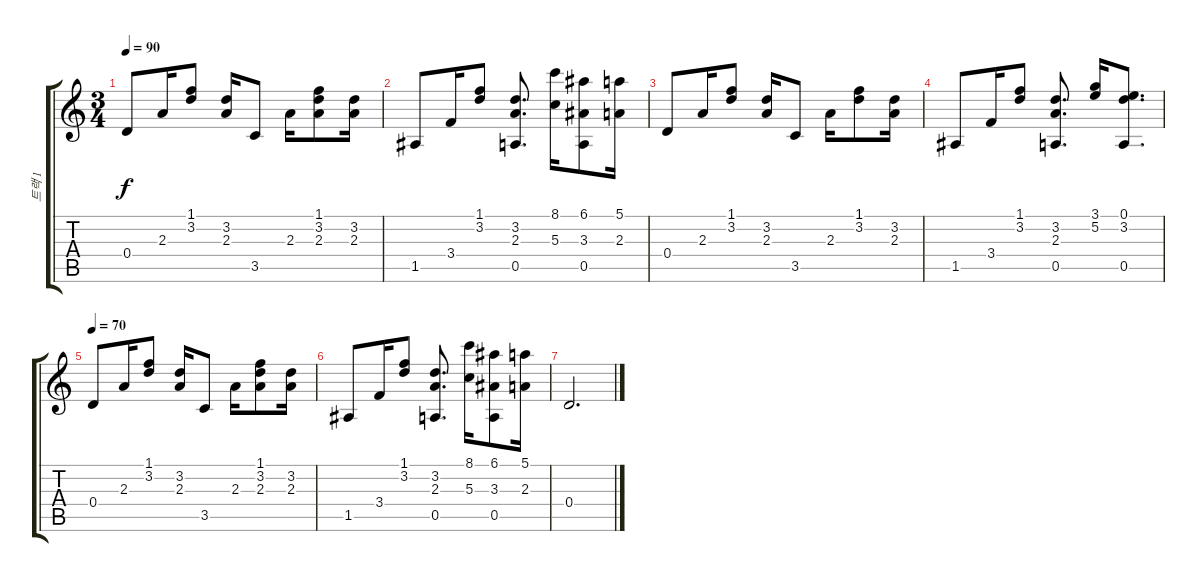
\track ("트랙 1" "트랙 1") {instrument acousticguitarsteel}
\staff {score tabs}
\tuning (E4 B3 G3 D3 A2 E2) {hide}
\ts (3 4)
\tempo 90
\clef g2
\ks c
0.4.8{dy f} 2.3.16 (1.1 3.2).8 (3.2 2.3).16 3.5.8 2.3.16 (1.1 3.2 2.3).8 (3.2 2.3).16 |
1.5.8 3.4.16 (1.1 3.2).8 (3.2 2.3 0.5).8{d} (8.1 5.3).16 (6.1 3.3 0.5).8 (5.1 2.3).16 |
0.4.8 2.3.16 (1.1 3.2).8 (3.2 2.3).16 3.5.8 2.3.16 (1.1 3.2).8 (3.2 2.3).16 |
1.5.8 3.4.16 (1.1 3.2).8 (3.2 2.3 0.5).8{d} (3.1 5.2).16 (0.1 3.2 0.5).8{d} |
\tempo 70
0.4.8 2.3.16 (1.1 3.2).8 (3.2 2.3).16 3.5.8 2.3.16 (1.1 3.2 2.3).8 (3.2 2.3).16 |
1.5.8 3.4.16 (1.1 3.2).8 (3.2 2.3 0.5).8{d} (8.1 5.3).16 (6.1 3.3 0.5).8 (5.1 2.3).16 |
0.4.2{d}
